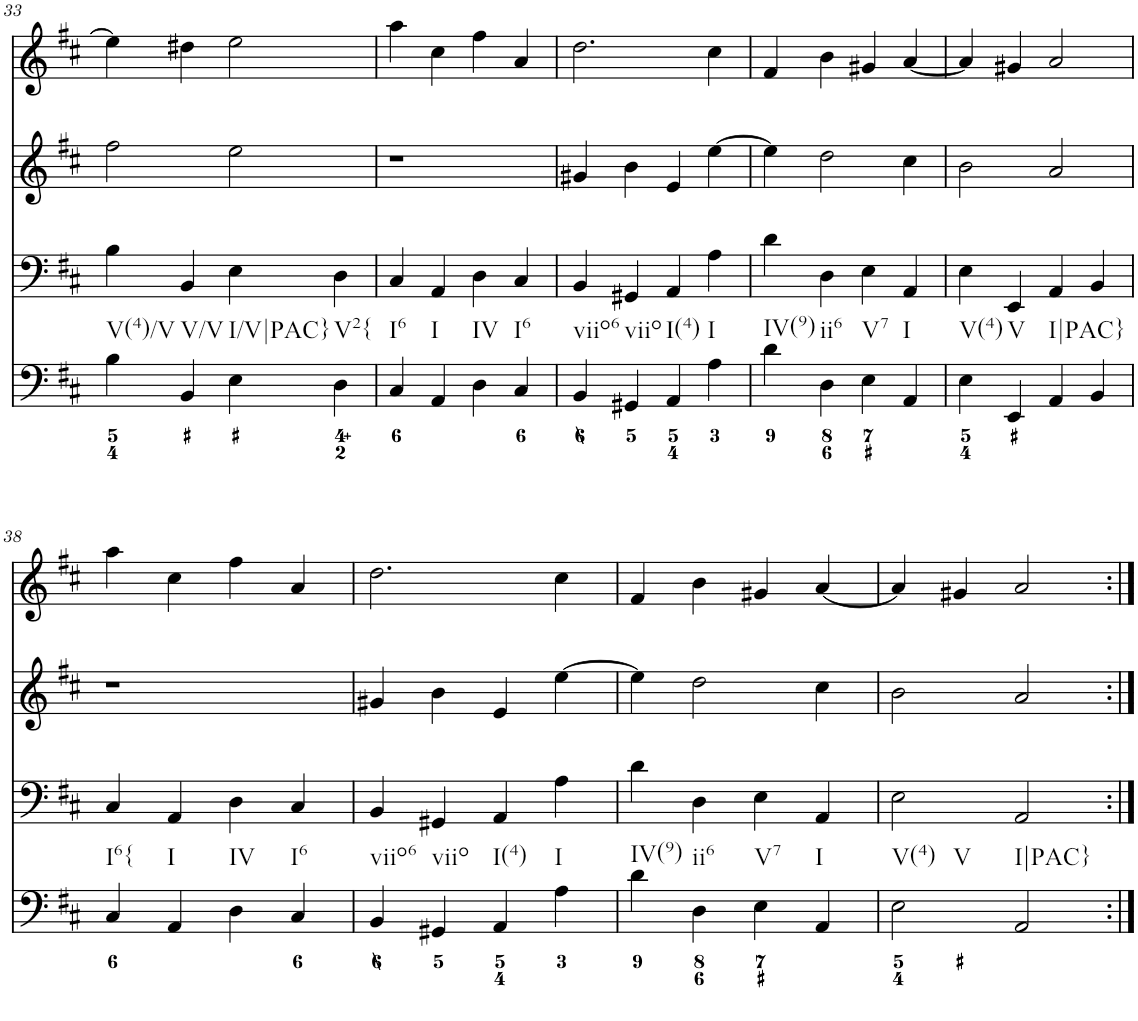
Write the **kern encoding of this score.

**kern	**kern	**kern	**kern
*part4	*part3	*part2	*part1
*staff4	*staff3	*staff2	*staff1
*I"Piano	*I"Piano	*I"Piano	*I"Piano
*I'Pno	*I'Pno	*I'Pno	*I'Pno
!!LO:PB:g=z
*clefF4	*clefF4	*clefG2	*clefG2
*k[f#c#]	*k[f#c#]	*k[f#c#]	*k[f#c#]
*D:	*D:	*D:	*D:
*M2/2	*M2/2	*M2/2	*M2/2
*met(c|)	*met(c|)	*met(c|)	*met(c|)
=33	=33	=33	=33
!LO:TX:b:t=V(4)/V	!	!	!
4B\	4B\	2ff#\	4ee\]
!LO:TX:b:t=V/V	!	!	!
4BB/	4BB/	.	4dd#X\
!LO:TX:b:t=I/V|PAC}	!	!	!
4E\	4E\	2ee\	2ee\
!LO:TX:b:t=V2{	!	!	!
4D\	4D\	.	.
=34	=34	=34	=34
!LO:TX:b:t=I6	!	!	!
4C#/	4C#/	1r	4aa\
!LO:TX:b:t=I	!	!	!
4AA/	4AA/	.	4cc#\
!LO:TX:b:t=IV	!	!	!
4D\	4D\	.	4ff#\
!LO:TX:b:t=I6	!	!	!
4C#/	4C#/	.	4a/
=35	=35	=35	=35
!LO:TX:b:t=viio6	!	!	!
4BB/	4BB/	4g#X/	2.dd\
!LO:TX:b:t=viio	!	!	!
4GG#X/	4GG#X/	4b\	.
!LO:TX:b:t=I(4)	!	!	!
4AA/	4AA/	4e/	.
!LO:TX:b:t=I	!	!	!
4A\	4A\	[4ee\	4cc#\
=36	=36	=36	=36
!LO:TX:b:t=IV(9)	!	!	!
4d\	4d\	4ee\]	4f#/
!LO:TX:b:t=ii6	!	!	!
4D\	4D\	2dd\	4b\
!LO:TX:b:t=V7	!	!	!
4E\	4E\	.	4g#X/
!LO:TX:b:t=I	!	!	!
4AA/	4AA/	4cc#\	[4a/
=37	=37	=37	=37
!LO:TX:b:t=V(4)	!	!	!
4E\	4E\	2b\	4a/]
!LO:TX:b:t=V	!	!	!
4EE/	4EE/	.	4g#X/
!LO:TX:b:t=I|PAC}	!	!	!
4AA/	4AA/	2a/	2a/
4BB/	4BB/	.	.
!!LO:LB:g=z
=38	=38	=38	=38
!LO:TX:b:t=I6{	!	!	!
4C#/	4C#/	1r	4aa\
!LO:TX:b:t=I	!	!	!
4AA/	4AA/	.	4cc#\
!LO:TX:b:t=IV	!	!	!
4D\	4D\	.	4ff#\
!LO:TX:b:t=I6	!	!	!
4C#/	4C#/	.	4a/
=39	=39	=39	=39
!LO:TX:b:t=viio6	!	!	!
4BB/	4BB/	4g#X/	2.dd\
!LO:TX:b:t=viio	!	!	!
4GG#X/	4GG#X/	4b\	.
!LO:TX:b:t=I(4)	!	!	!
4AA/	4AA/	4e/	.
!LO:TX:b:t=I	!	!	!
4A\	4A\	[4ee\	4cc#\
=40	=40	=40	=40
!LO:TX:b:t=IV(9)	!	!	!
4d\	4d\	4ee\]	4f#/
!LO:TX:b:t=ii6	!	!	!
4D\	4D\	2dd\	4b\
!LO:TX:b:t=V7	!	!	!
4E\	4E\	.	4g#X/
!LO:TX:b:t=I	!	!	!
4AA/	4AA/	4cc#\	[4a/
=41	=41	=41	=41
!LO:TX:b:t=V(4)	!	!	!
!LO:TX:b:t=V	!	!	!
2E\	2E\	2b\	4a/]
.	.	.	4g#X/
!LO:TX:b:t=I|PAC}	!	!	!
2AA/	2AA/	2a/	2a/
=:|!	=:|!	=:|!	=:|!
*-	*-	*-	*-
